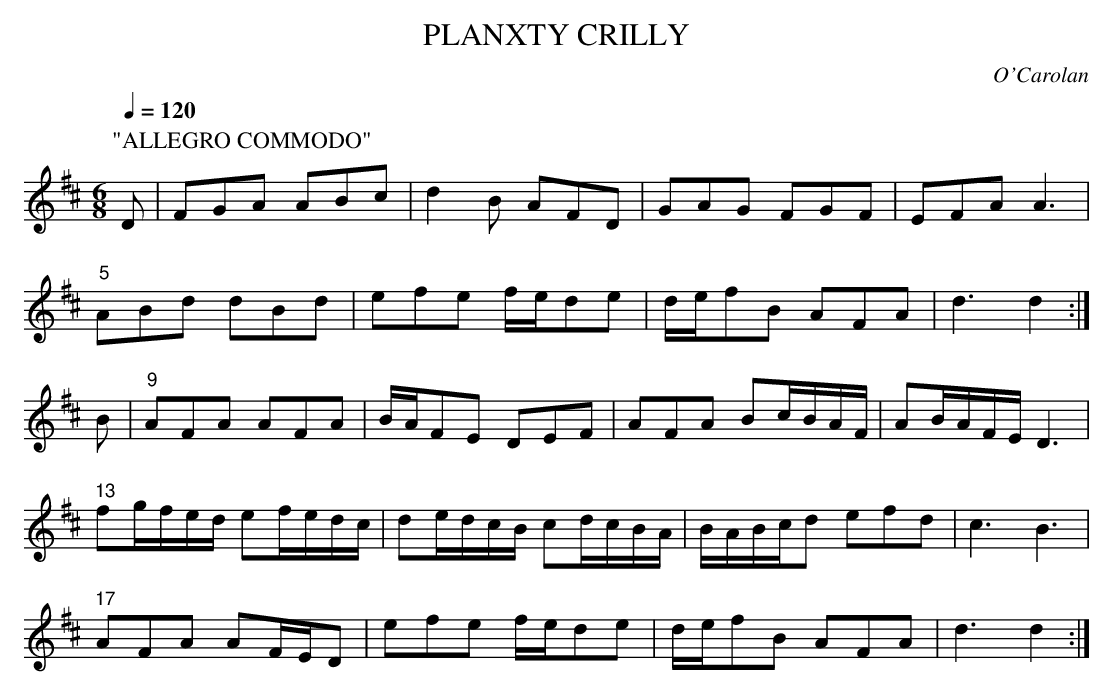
X:1
T:PLANXTY CRILLY
C:O'Carolan
M:6/8
Q:1/4=120
L:1/8
K:D
P:"ALLEGRO COMMODO"
D|FGA ABc|d2B AFD|GAG FGF|EFA A3|
"5"ABd dBd|efe f/e/de|d/e/fB AFA|d3 d2:|
B|"9"AFA AFA|B/A/FE DEF|AFA Bc/B/A/F/|AB/A/F/E/ D3|
"13"fg/f/e/d/ ef/e/d/c/|de/d/c/B/ cd/c/B/A/|B/A/B/c/d efd|c3 B3|
"17"AFA AF/E/D|efe f/e/de|d/e/fB AFA|d3 d2:|
